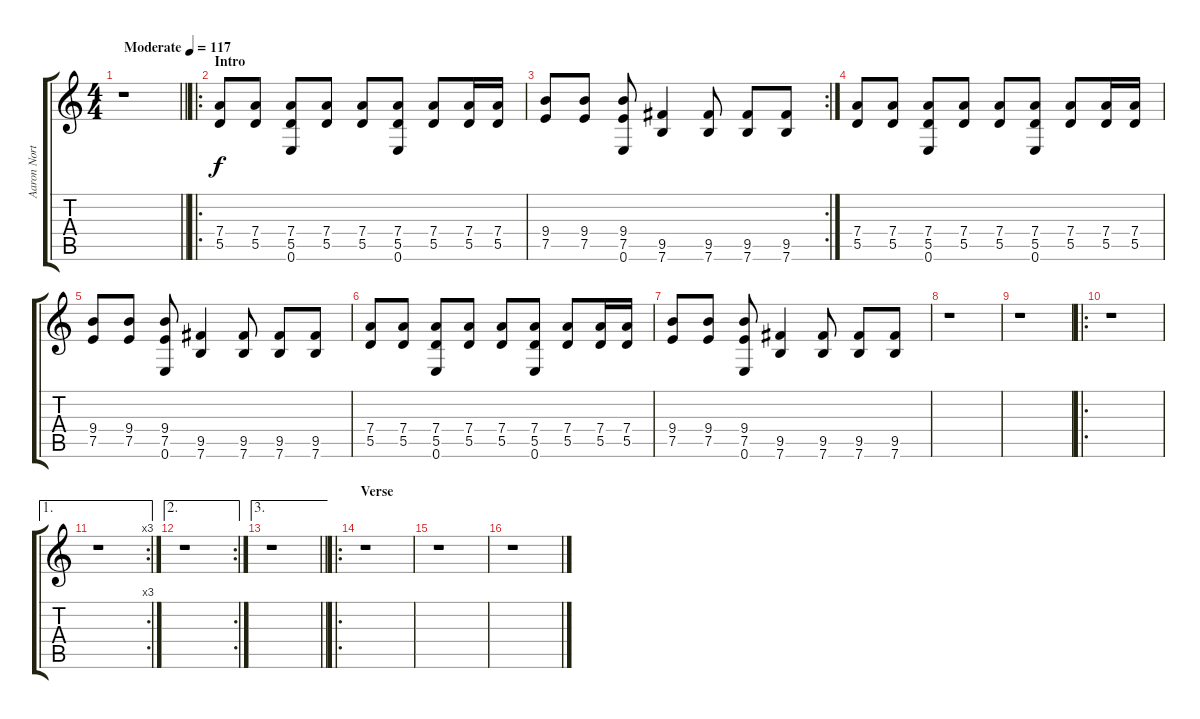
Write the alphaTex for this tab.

\track ("Aaron North" "Aaron Nort") {instrument overdrivenguitar}
\staff {score tabs}
\tuning (E4 B3 G3 D3 A2 E2) {hide}
\ts (4 4)
\tempo (117 "Moderate")
\clef g2
\barLineRight lightlight
\ks c
r.1{dy f instrument overdrivenguitar} |
\ro
\section ("" "Intro")
(7.4 5.5).8 (7.4 5.5).8 (7.4 5.5 0.6).8 (7.4 5.5).8 (7.4 5.5).8 (7.4 5.5 0.6).8 (7.4 5.5).8 (7.4 5.5).16 (7.4 5.5).16 |
\rc 2
(9.4 7.5).8 (9.4 7.5).8 (9.4 7.5 0.6).8 (9.5 7.6).4 (9.5 7.6).8 (9.5 7.6).8 (9.5 7.6).8 |
(7.4 5.5).8 (7.4 5.5).8 (7.4 5.5 0.6).8 (7.4 5.5).8 (7.4 5.5).8 (7.4 5.5 0.6).8 (7.4 5.5).8 (7.4 5.5).16 (7.4 5.5).16 |
(9.4 7.5).8 (9.4 7.5).8 (9.4 7.5 0.6).8 (9.5 7.6).4 (9.5 7.6).8 (9.5 7.6).8 (9.5 7.6).8 |
(7.4 5.5).8 (7.4 5.5).8 (7.4 5.5 0.6).8 (7.4 5.5).8 (7.4 5.5).8 (7.4 5.5 0.6).8 (7.4 5.5).8 (7.4 5.5).16 (7.4 5.5).16 |
(9.4 7.5).8 (9.4 7.5).8 (9.4 7.5 0.6).8 (9.5 7.6).4 (9.5 7.6).8 (9.5 7.6).8 (9.5 7.6).8 |
r.1 |
r.1 |
\ro
r.1 |
\ae 1
\rc 3
r.1 |
\ae 2
\rc 2
r.1 |
\ae 3
\barLineRight lightlight
r.1 |
\ro
\section ("" "Verse")
r.1 |
r.1 |
r.1
